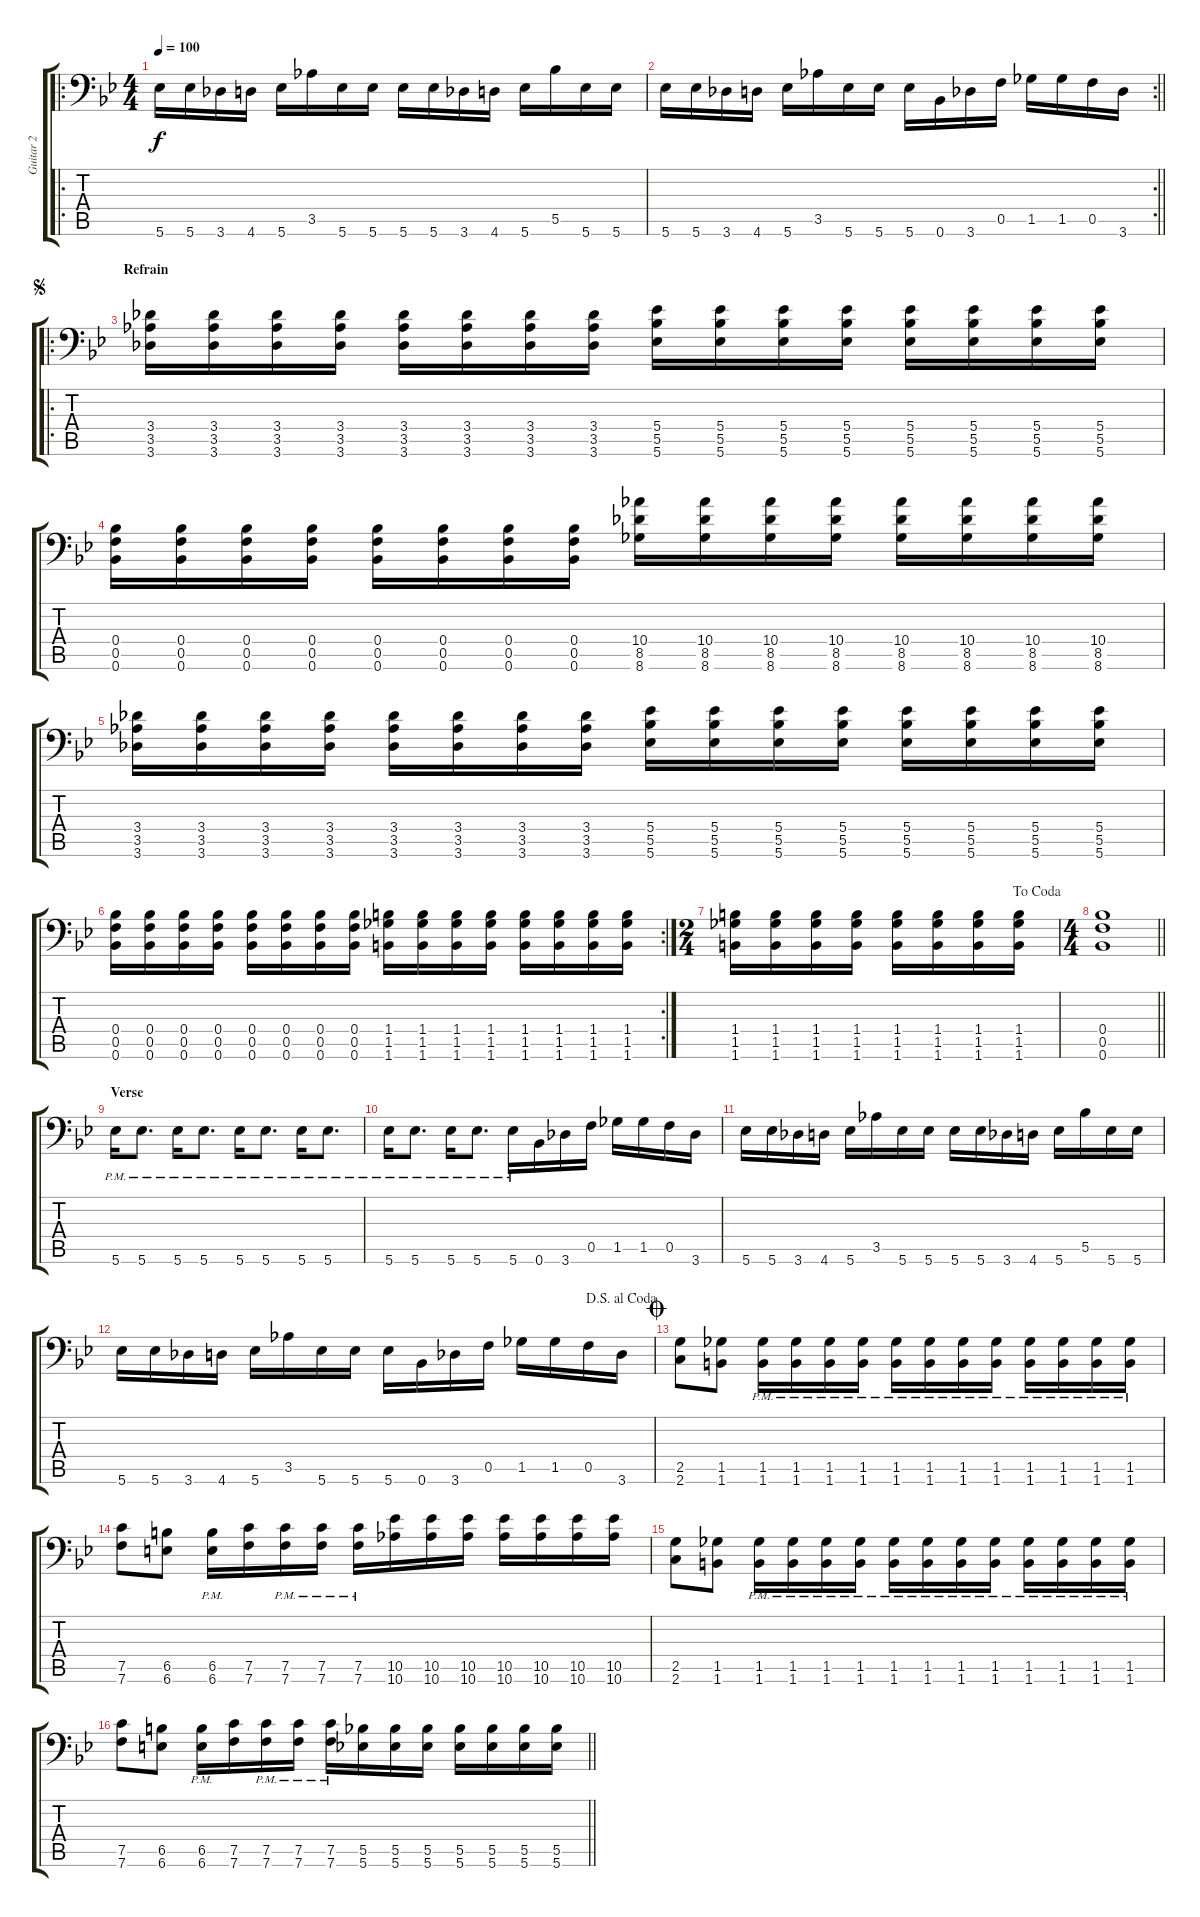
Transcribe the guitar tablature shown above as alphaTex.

\track ("Guitar 2" "Guitar 2") {instrument distortionguitar}
\staff {score tabs}
\tuning (C4 G3 Eb3 Bb2 F2 Bb1) {hide}
\ro
\ts (4 4)
\tempo 100
\clef f4
\ks bb
5.6.16{dy f} 5.6.16 3.6.16 4.6.16 5.6.16 3.5.16 5.6.16 5.6.16 5.6.16 5.6.16 3.6.16 4.6.16 5.6.16 5.5.16 5.6.16 5.6.16 |
\rc 2
\barLineRight lightlight
5.6.16 5.6.16 3.6.16 4.6.16 5.6.16 3.5.16 5.6.16 5.6.16 5.6.16 0.6.16 3.6.16 0.5.16 1.5.16 1.5.16 0.5.16 3.6.16 |
\ro
\section ("" "Refrain")
\jump segno
(3.4 3.5 3.6).16 (3.4 3.5 3.6).16 (3.4 3.5 3.6).16 (3.4 3.5 3.6).16 (3.4 3.5 3.6).16 (3.4 3.5 3.6).16 (3.4 3.5 3.6).16 (3.4 3.5 3.6).16 (5.4 5.5 5.6).16 (5.4 5.5 5.6).16 (5.4 5.5 5.6).16 (5.4 5.5 5.6).16 (5.4 5.5 5.6).16 (5.4 5.5 5.6).16 (5.4 5.5 5.6).16 (5.4 5.5 5.6).16 |
(0.4 0.5 0.6).16 (0.4 0.5 0.6).16 (0.4 0.5 0.6).16 (0.4 0.5 0.6).16 (0.4 0.5 0.6).16 (0.4 0.5 0.6).16 (0.4 0.5 0.6).16 (0.4 0.5 0.6).16 (10.4 8.5 8.6).16 (10.4 8.5 8.6).16 (10.4 8.5 8.6).16 (10.4 8.5 8.6).16 (10.4 8.5 8.6).16 (10.4 8.5 8.6).16 (10.4 8.5 8.6).16 (10.4 8.5 8.6).16 |
(3.4 3.5 3.6).16 (3.4 3.5 3.6).16 (3.4 3.5 3.6).16 (3.4 3.5 3.6).16 (3.4 3.5 3.6).16 (3.4 3.5 3.6).16 (3.4 3.5 3.6).16 (3.4 3.5 3.6).16 (5.4 5.5 5.6).16 (5.4 5.5 5.6).16 (5.4 5.5 5.6).16 (5.4 5.5 5.6).16 (5.4 5.5 5.6).16 (5.4 5.5 5.6).16 (5.4 5.5 5.6).16 (5.4 5.5 5.6).16 |
\rc 2
(0.4 0.5 0.6).16 (0.4 0.5 0.6).16 (0.4 0.5 0.6).16 (0.4 0.5 0.6).16 (0.4 0.5 0.6).16 (0.4 0.5 0.6).16 (0.4 0.5 0.6).16 (0.4 0.5 0.6).16 (1.4 1.5 1.6).16 (1.4 1.5 1.6).16 (1.4 1.5 1.6).16 (1.4 1.5 1.6).16 (1.4 1.5 1.6).16 (1.4 1.5 1.6).16 (1.4 1.5 1.6).16 (1.4 1.5 1.6).16 |
\ts (2 4)
\jump dacoda
(1.4 1.5 1.6).16 (1.4 1.5 1.6).16 (1.4 1.5 1.6).16 (1.4 1.5 1.6).16 (1.4 1.5 1.6).16 (1.4 1.5 1.6).16 (1.4 1.5 1.6).16 (1.4 1.5 1.6).16 |
\ts (4 4)
\barLineRight lightlight
(0.4 0.5 0.6).1 |
\section ("" "Verse")
5.6{pm}.16 5.6{pm}.8{d} 5.6{pm}.16 5.6{pm}.8{d} 5.6{pm}.16 5.6{pm}.8{d} 5.6{pm}.16 5.6{pm}.8{d} |
5.6{pm}.16 5.6{pm}.8{d} 5.6{pm}.16 5.6{pm}.8{d} 5.6{pm}.16 0.6.16 3.6.16 0.5.16 1.5.16 1.5.16 0.5.16 3.6.16 |
5.6.16 5.6.16 3.6.16 4.6.16 5.6.16 3.5.16 5.6.16 5.6.16 5.6.16 5.6.16 3.6.16 4.6.16 5.6.16 5.5.16 5.6.16 5.6.16 |
\jump dalsegnoalcoda
5.6.16 5.6.16 3.6.16 4.6.16 5.6.16 3.5.16 5.6.16 5.6.16 5.6.16 0.6.16 3.6.16 0.5.16 1.5.16 1.5.16 0.5.16 3.6.16 |
\jump coda
(2.5 2.6).8 (1.5 1.6).8 (1.5{pm} 1.6{pm}).16 (1.5{pm} 1.6{pm}).16 (1.5{pm} 1.6{pm}).16 (1.5{pm} 1.6{pm}).16 (1.5{pm} 1.6{pm}).16 (1.5{pm} 1.6{pm}).16 (1.5{pm} 1.6{pm}).16 (1.5{pm} 1.6{pm}).16 (1.5{pm} 1.6{pm}).16 (1.5{pm} 1.6{pm}).16 (1.5{pm} 1.6{pm}).16 (1.5{pm} 1.6{pm}).16 |
(7.5 7.6).8 (6.5 6.6).8 (6.5{pm} 6.6{pm}).16 (7.5 7.6).16 (7.5{pm} 7.6{pm}).16 (7.5{pm} 7.6{pm}).16 (7.5{pm} 7.6{pm}).16 (10.5 10.6).16 (10.5 10.6).16 (10.5 10.6).16 (10.5 10.6).16 (10.5 10.6).16 (10.5 10.6).16 (10.5 10.6).16 |
(2.5 2.6).8 (1.5 1.6).8 (1.5{pm} 1.6{pm}).16 (1.5{pm} 1.6{pm}).16 (1.5{pm} 1.6{pm}).16 (1.5{pm} 1.6{pm}).16 (1.5{pm} 1.6{pm}).16 (1.5{pm} 1.6{pm}).16 (1.5{pm} 1.6{pm}).16 (1.5{pm} 1.6{pm}).16 (1.5{pm} 1.6{pm}).16 (1.5{pm} 1.6{pm}).16 (1.5{pm} 1.6{pm}).16 (1.5{pm} 1.6{pm}).16 |
\barLineRight lightlight
(7.5 7.6).8 (6.5 6.6).8 (6.5{pm} 6.6{pm}).16 (7.5 7.6).16 (7.5{pm} 7.6{pm}).16 (7.5{pm} 7.6{pm}).16 (7.5{pm} 7.6{pm}).16 (5.5 5.6).16 (5.5 5.6).16 (5.5 5.6).16 (5.5 5.6).16 (5.5 5.6).16 (5.5 5.6).16 (5.5 5.6).16
